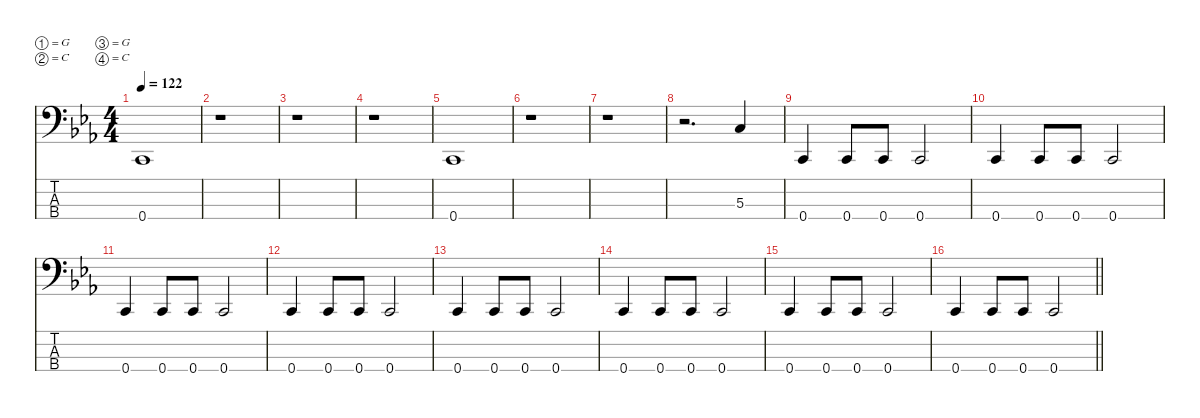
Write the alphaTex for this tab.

\defaultSystemsLayout 4
\hideDynamics
\bracketExtendMode nobrackets
\singleTrackTrackNamePolicy hidden
\multiTrackTrackNamePolicy hidden
\firstSystemTrackNameMode fullname
\firstSystemTrackNameOrientation horizontal
\otherSystemsTrackNameOrientation horizontal
\track ("Bass" "fl.bs.") {instrument fretlessbass}
\staff {score tabs}
\tuning (G2 C2 G1 C1)
\ts (4 4)
\tempo 122
\clef f4
\ks cminor
0.4{acc forcenatural}.1{dy f} |
r.1 |
r.1 |
r.1 |
0.4{acc forcenatural}.1 |
r.1 |
r.1 |
r.2{d} 5.3{acc forcenatural}.4 |
0.4{acc forcenatural}.4 0.4{acc forcenatural}.8 0.4{acc forcenatural}.8 0.4{acc forcenatural}.2 |
0.4{acc forcenatural}.4 0.4{acc forcenatural}.8 0.4{acc forcenatural}.8 0.4{acc forcenatural}.2 |
0.4{acc forcenatural}.4 0.4{acc forcenatural}.8 0.4{acc forcenatural}.8 0.4{acc forcenatural}.2 |
0.4{acc forcenatural}.4 0.4{acc forcenatural}.8 0.4{acc forcenatural}.8 0.4{acc forcenatural}.2 |
0.4{acc forcenatural}.4 0.4{acc forcenatural}.8 0.4{acc forcenatural}.8 0.4{acc forcenatural}.2 |
0.4{acc forcenatural}.4 0.4{acc forcenatural}.8 0.4{acc forcenatural}.8 0.4{acc forcenatural}.2 |
0.4{acc forcenatural}.4 0.4{acc forcenatural}.8 0.4{acc forcenatural}.8 0.4{acc forcenatural}.2 |
\barLineRight lightlight
0.4{acc forcenatural}.4 0.4{acc forcenatural}.8 0.4{acc forcenatural}.8 0.4{acc forcenatural}.2
